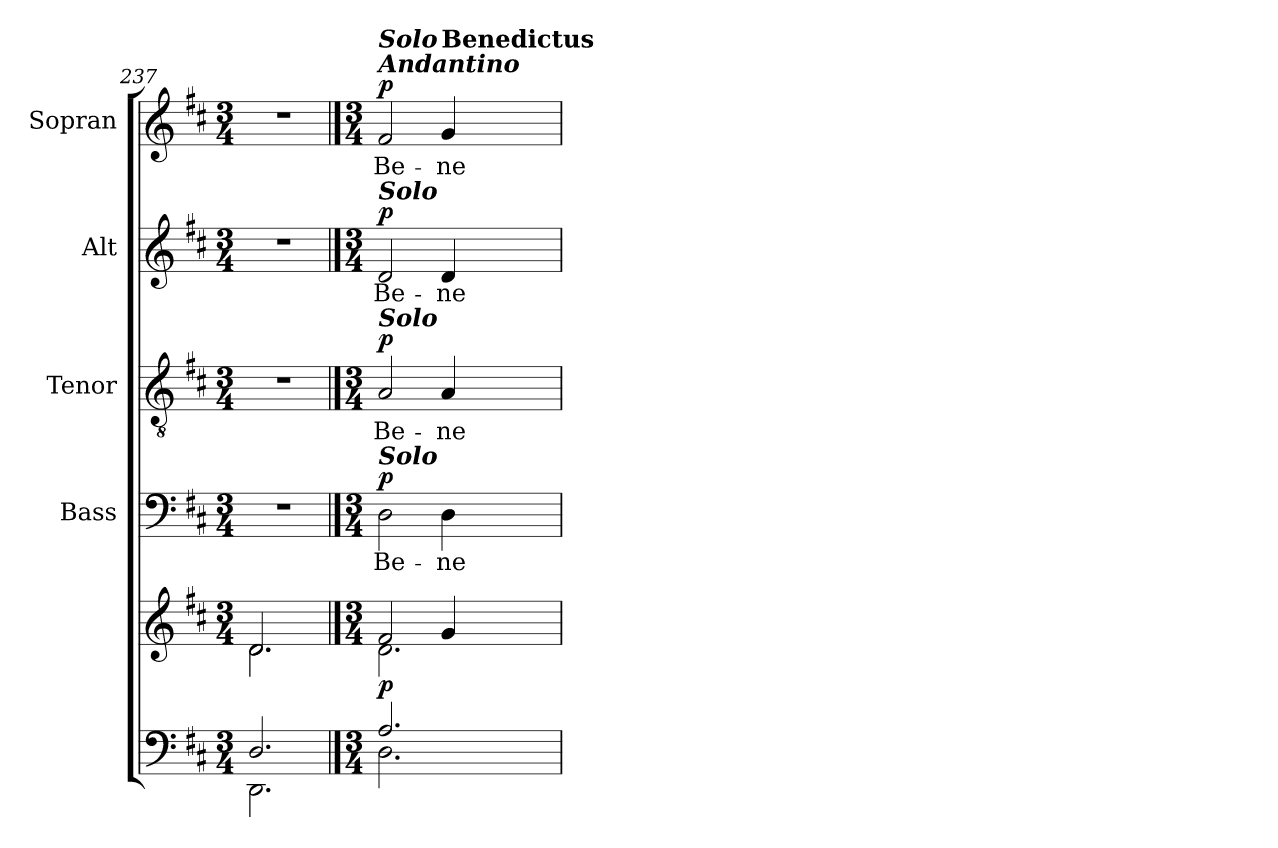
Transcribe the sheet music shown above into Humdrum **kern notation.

**kern	**kern	**dynam	**kern	**text	**dynam	**kern	**text	**dynam	**kern	**text	**dynam	**kern	**text	**dynam
*part5	*part5	*part5	*part4	*part4	*part4	*part3	*part3	*part3	*part2	*part2	*part2	*part1	*part1	*part1
*staff6	*staff5	*staff5/6	*staff4	*staff4	*staff4	*staff3	*staff3	*staff3	*staff2	*staff2	*staff2	*staff1	*staff1	*staff1
*	*	*	*I"Bass	*	*	*I"Tenor	*	*	*I"Alt	*	*	*I"Sopran	*	*
*	*	*	*I'B.	*	*	*I'T.	*	*	*I'A.	*	*	*I'S.	*	*
*clefF4	*clefG2	*	*clefF4	*	*	*clefGv2	*	*	*clefG2	*	*	*clefG2	*	*
*k[f#c#]	*k[f#c#]	*	*k[f#c#]	*	*	*k[f#c#]	*	*	*k[f#c#]	*	*	*k[f#c#]	*	*
*D:	*D:	*	*D:	*	*	*D:	*	*	*D:	*	*	*D:	*	*
*M3/4	*M3/4	*	*M3/4	*	*	*M3/4	*	*	*M3/4	*	*	*M3/4	*	*
=237	=237	=237	=237	=237	=237	=237	=237	=237	=237	=237	=237	=237	=237	=237
*^	*^	*	*	*	*	*	*	*	*	*	*	*	*	*
2.D/	2.DD\	2.d/	2.d\	.	2.r	.	.	2.r	.	.	2.r	.	.	2.r	.	.
!!LO:LB:g=z
==238	==238	==238	==238	==238	==238	==238	==238	==238	==238	==238	==238	==238	==238	==238	==238	==238
*M3/4	*	*M3/4	*	*	*M3/4	*	*	*M3/4	*	*	*M3/4	*	*	*M3/4	*	*
!	!	!	!	!	!	!	!	!	!	!	!	!	!	!LO:TX:a:Bi:t=Andantino	!	!
!	!	!	!	!	!	!	!	!	!	!	!	!	!	!LO:TX:a:Bi:t=Solo	!	!
!	!	!	!	!	!	!	!	!	!	!	!LO:TX:a:Bi:t=Solo	!	!	!	!	!
!	!	!	!	!	!	!	!	!LO:TX:a:Bi:t=Solo	!	!	!	!	!	!	!	!
!	!	!	!	!	!LO:TX:a:Bi:t=Solo	!	!	!	!	!	!	!	!	!	!	!
!	!	!	!	!LO:DY:b	!	!LO:LY:b	!LO:DY:a	!	!LO:LY:b	!LO:DY:a	!	!LO:LY:b	!LO:DY:a	!	!LO:LY:b	!LO:DY:b
2.A/	2.D\	2f#/	2.d\	p	2D\	Be-	p	2A/	Be-	p	2d/	Be-	p	2f#/	Be-	p
!	!	!	!	!	!	!	!	!	!	!	!	!	!	!LO:TX:a:B:t=Benedictus	!	!
!	!	!	!	!	!	!LO:LY:b	!	!	!LO:LY:b	!	!	!LO:LY:b	!	!	!LO:LY:b	!
.	.	4g/	.	.	4D\	-ne-	.	4A/	-ne-	.	4d/	-ne-	.	4g/	-ne-	.
*v	*v	*	*	*	*	*	*	*	*	*	*	*	*	*	*	*
*	*v	*v	*	*	*	*	*	*	*	*	*	*	*	*	*
=	=	=	=	=	=	=	=	=	=	=	=	=	=	=
*-	*-	*-	*-	*-	*-	*-	*-	*-	*-	*-	*-	*-	*-	*-
